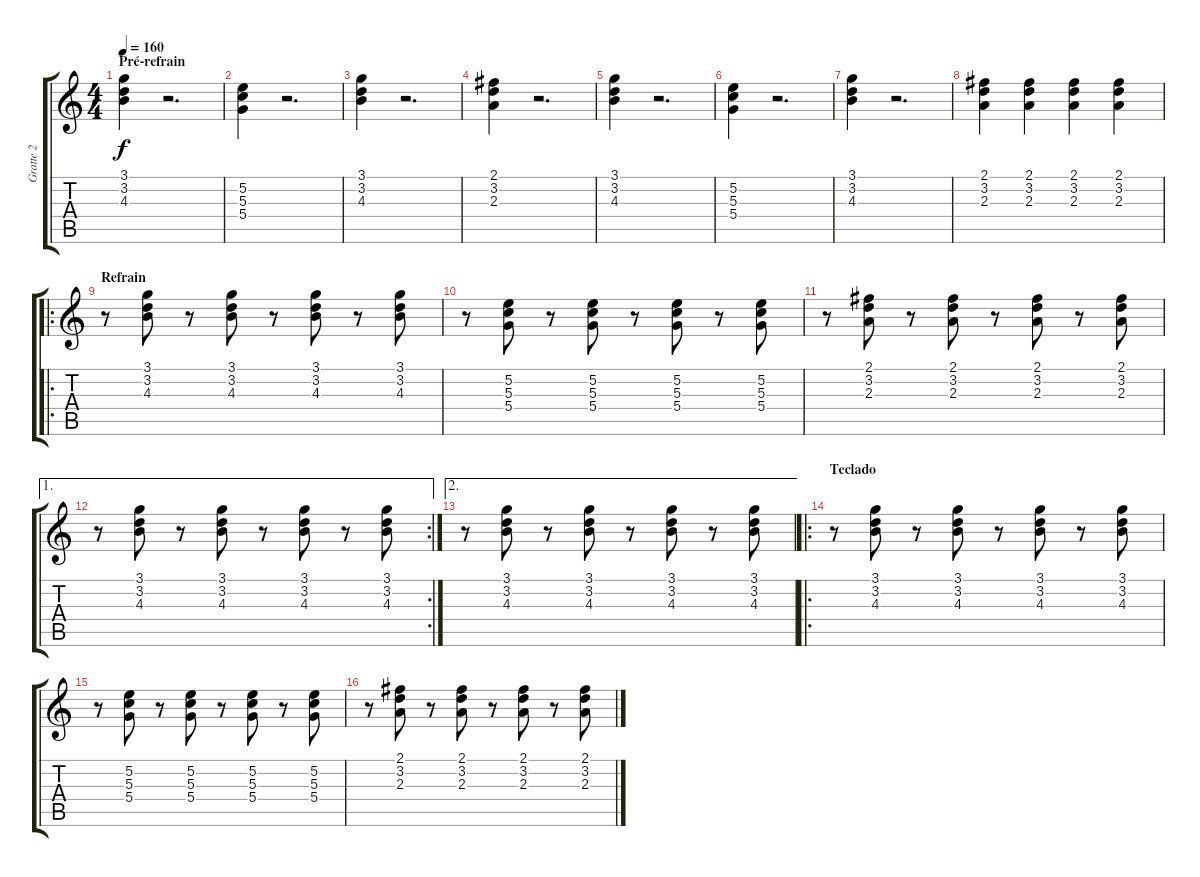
\track ("Gratte 2" "Gratte 2") {instrument electricguitarclean}
\staff {score tabs}
\tuning (E4 B3 G3 D3 A2 E2) {hide}
\ts (4 4)
\section ("" "Pré-refrain")
\tempo 160
\clef g2
\ks c
(3.1 3.2 4.3).4{dy f} r.2{d} |
(5.2 5.3 5.4).4 r.2{d} |
(3.1 3.2 4.3).4 r.2{d} |
(2.1 3.2 2.3).4 r.2{d} |
(3.1 3.2 4.3).4 r.2{d} |
(5.2 5.3 5.4).4 r.2{d} |
(3.1 3.2 4.3).4 r.2{d} |
(2.1 3.2 2.3).4 (2.1 3.2 2.3).4 (2.1 3.2 2.3).4 (2.1 3.2 2.3).4 |
\ro
\section ("" "Refrain")
r.8 (3.1 3.2 4.3).8 r.8 (3.1 3.2 4.3).8 r.8 (3.1 3.2 4.3).8 r.8 (3.1 3.2 4.3).8 |
r.8 (5.2 5.3 5.4).8 r.8 (5.2 5.3 5.4).8 r.8 (5.2 5.3 5.4).8 r.8 (5.2 5.3 5.4).8 |
r.8 (2.1 3.2 2.3).8 r.8 (2.1 3.2 2.3).8 r.8 (2.1 3.2 2.3).8 r.8 (2.1 3.2 2.3).8 |
\ae 1
\rc 2
r.8 (3.1 3.2 4.3).8 r.8 (3.1 3.2 4.3).8 r.8 (3.1 3.2 4.3).8 r.8 (3.1 3.2 4.3).8 |
\ae 2
r.8 (3.1 3.2 4.3).8 r.8 (3.1 3.2 4.3).8 r.8 (3.1 3.2 4.3).8 r.8 (3.1 3.2 4.3).8 |
\ro
\section ("" "Teclado")
r.8 (3.1 3.2 4.3).8 r.8 (3.1 3.2 4.3).8 r.8 (3.1 3.2 4.3).8 r.8 (3.1 3.2 4.3).8 |
r.8 (5.2 5.3 5.4).8 r.8 (5.2 5.3 5.4).8 r.8 (5.2 5.3 5.4).8 r.8 (5.2 5.3 5.4).8 |
r.8 (2.1 3.2 2.3).8 r.8 (2.1 3.2 2.3).8 r.8 (2.1 3.2 2.3).8 r.8 (2.1 3.2 2.3).8
